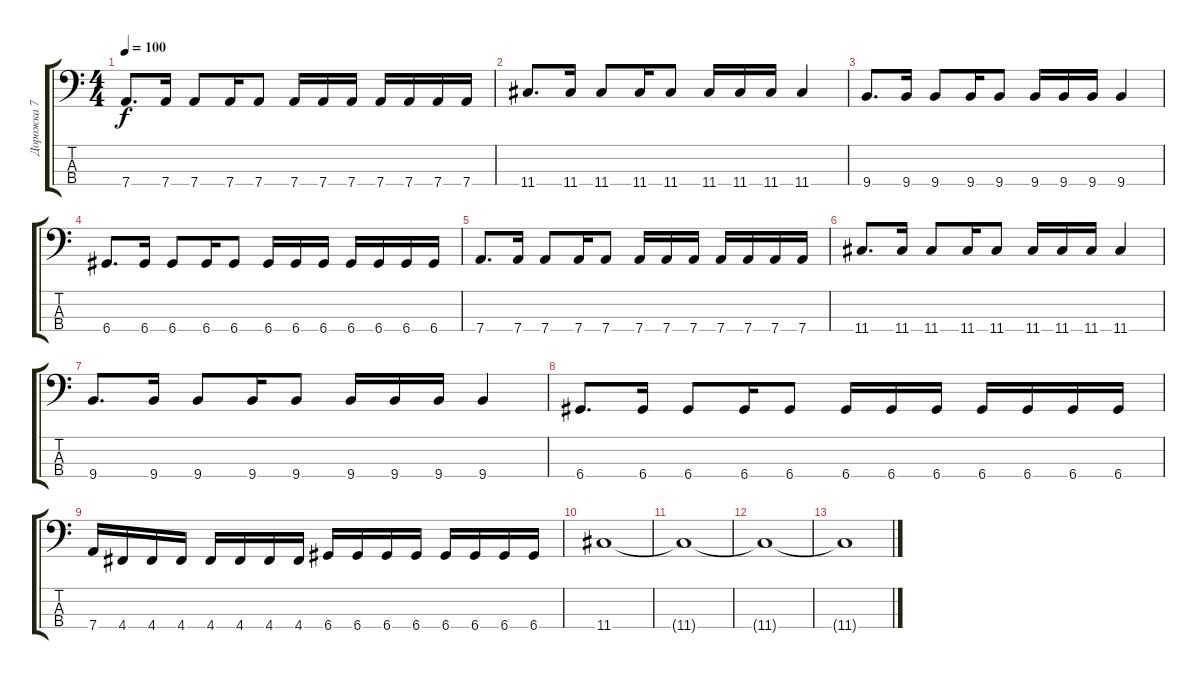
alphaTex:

\track ("Дорожка 7" "Дорожка 7") {instrument electricbassfinger}
\staff {score tabs}
\tuning (G2 D2 A1 D1) {hide}
\ts (4 4)
\tempo 100
\clef f4
\ks c
7.4.8{d dy f} 7.4.16 7.4.8 7.4.16 7.4.8 7.4.16 7.4.16 7.4.16 7.4.16 7.4.16 7.4.16 7.4.16 |
11.4.8{d} 11.4.16 11.4.8 11.4.16 11.4.8 11.4.16 11.4.16 11.4.16 11.4.4 |
9.4.8{d} 9.4.16 9.4.8 9.4.16 9.4.8 9.4.16 9.4.16 9.4.16 9.4.4 |
6.4.8{d} 6.4.16 6.4.8 6.4.16 6.4.8 6.4.16 6.4.16 6.4.16 6.4.16 6.4.16 6.4.16 6.4.16 |
7.4.8{d} 7.4.16 7.4.8 7.4.16 7.4.8 7.4.16 7.4.16 7.4.16 7.4.16 7.4.16 7.4.16 7.4.16 |
11.4.8{d} 11.4.16 11.4.8 11.4.16 11.4.8 11.4.16 11.4.16 11.4.16 11.4.4 |
9.4.8{d} 9.4.16 9.4.8 9.4.16 9.4.8 9.4.16 9.4.16 9.4.16 9.4.4 |
6.4.8{d} 6.4.16 6.4.8 6.4.16 6.4.8 6.4.16 6.4.16 6.4.16 6.4.16 6.4.16 6.4.16 6.4.16 |
7.4.16 4.4.16 4.4.16 4.4.16 4.4.16 4.4.16 4.4.16 4.4.16 6.4.16 6.4.16 6.4.16 6.4.16 6.4.16 6.4.16 6.4.16 6.4.16 |
11.4.1 |
11.4{t}.1 |
11.4{t}.1 |
11.4{t}.1
